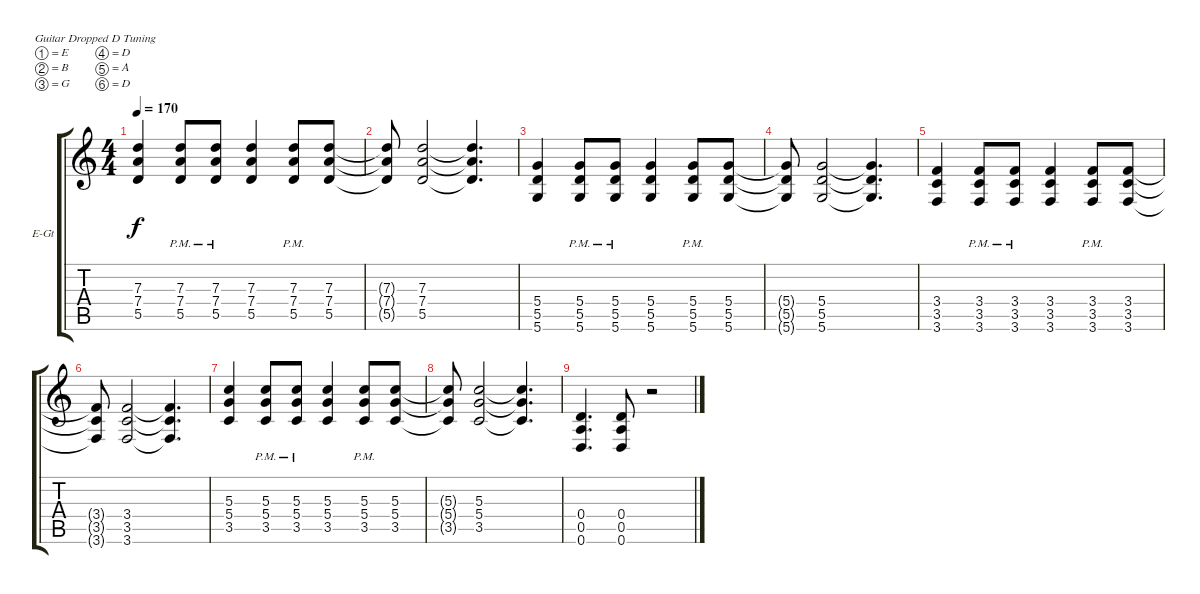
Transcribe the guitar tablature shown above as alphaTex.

\bracketExtendMode groupsimilarinstruments
\firstSystemTrackNameOrientation horizontal
\otherSystemsTrackNameOrientation horizontal
\track ("Guitar" "E-Gt") {instrument distortionguitar}
\staff {score tabs}
\tuning (E4 B3 G3 D3 A2 D2)
\ts (4 4)
\tempo 170
\clef g2
\ks c
(7.3 7.4 5.5).4{dy f} (7.3{pm} 7.4{pm} 5.5{pm}).8 (7.3{pm} 7.4{pm} 5.5{pm}).8 (7.3 7.4 5.5).4 (7.3{pm} 7.4{pm} 5.5{pm}).8 (7.3 7.4 5.5).8 |
(7.3{t} 7.4{t} 5.5{t}).8 (7.3 7.4 5.5).2 (7.3{t} 7.4{t} 5.5{t}).4{d} |
(5.4 5.5 5.6).4 (5.4{pm} 5.5{pm} 5.6{pm}).8 (5.4{pm} 5.5{pm} 5.6{pm}).8 (5.4 5.5 5.6).4 (5.4{pm} 5.5{pm} 5.6{pm}).8 (5.4 5.5 5.6).8 |
(5.4{t} 5.5{t} 5.6{t}).8 (5.4 5.5 5.6).2 (5.4{t} 5.5{t} 5.6{t}).4{d} |
(3.4 3.5 3.6).4 (3.4{pm} 3.5{pm} 3.6{pm}).8 (3.4{pm} 3.5{pm} 3.6{pm}).8 (3.4 3.5 3.6).4 (3.4{pm} 3.5{pm} 3.6{pm}).8 (3.4 3.5 3.6).8 |
(3.4{t} 3.5{t} 3.6{t}).8 (3.4 3.5 3.6).2 (3.4{t} 3.5{t} 3.6{t}).4{d} |
(5.3 5.4 3.5).4 (5.3{pm} 5.4{pm} 3.5{pm}).8 (5.3{pm} 5.4{pm} 3.5{pm}).8 (5.3 5.4 3.5).4 (5.3{pm} 5.4{pm} 3.5{pm}).8 (5.3 5.4 3.5).8 |
(5.3{t} 5.4{t} 3.5{t}).8 (5.3 5.4 3.5).2 (5.3{t} 5.4{t} 3.5{t}).4{d} |
(0.4 0.5 0.6).4{d} (0.4 0.5 0.6).8 r.2
